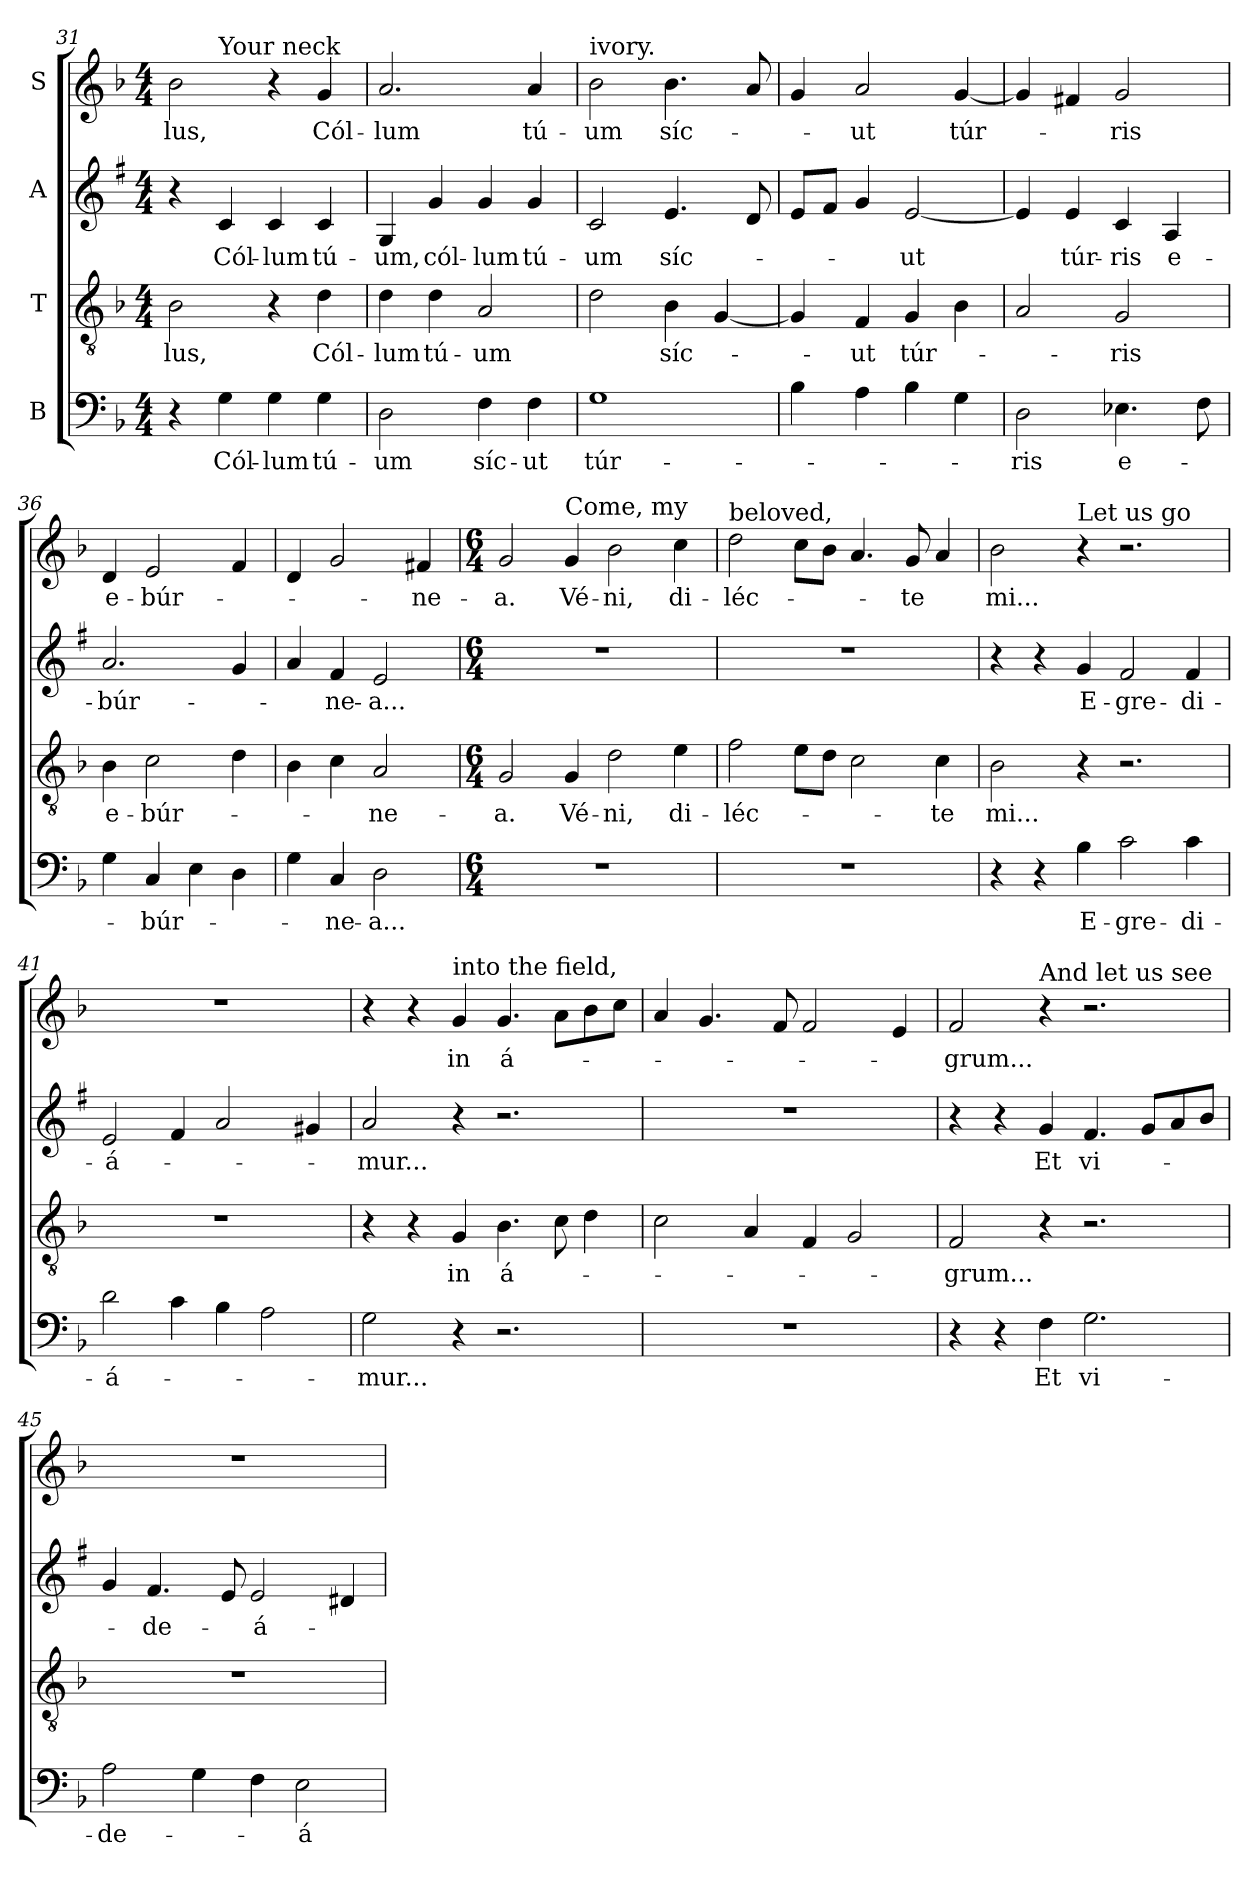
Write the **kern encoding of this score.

**kern	**text	**kern	**text	**kern	**text	**kern	**text
*part4	*part4	*part3	*part3	*part2	*part2	*part1	*part1
*staff4	*staff4	*staff3	*staff3	*staff2	*staff2	*staff1	*staff1
*I"B	*	*I"T	*	*I"A	*	*I"S	*
!!LO:LB:g=z
*clefF4	*	*clefGv2	*	*clefG2	*	*clefG2	*
*	*	*	*	*ITrd1c2	*	*	*
*k[b-]	*	*k[b-]	*	*k[b-]	*	*k[b-]	*
*F:	*	*F:	*	*F:	*	*F:	*
*M4/4	*	*M4/4	*	*M4/4	*	*M4/4	*
=31	=31	=31	=31	=31	=31	=31	=31
!	!	!	!LO:LY:b	!	!	!	!LO:LY:b
*	*	*	*	*	*	*^	*
4r	.	2B-\	-lus,	4r	.	2b-\	4ryy	-lus,
!	!	!	!	!	!	!	!LO:TX:a:t=Your neck	!
!	!LO:LY:b	!	!	!	!LO:LY:b	!	!	!
4G\	Cól-	.	.	4B-/	Cól-	.	2.ryy	.
!	!LO:LY:b	!	!	!	!LO:LY:b	!	!	!
4G\	-lum	4r	.	4B-/	-lum	4r	.	.
!	!LO:LY:b	!	!LO:LY:b	!	!LO:LY:b	!	!	!LO:LY:b
4G\	tú-	4d\	Cól-	4B-/	tú-	4g/	.	Cól-
=32	=32	=32	=32	=32	=32	=32	=32	=32
!	!	!	!	!	!	!LO:TX:a:t=like a tower of	!	!
!	!LO:LY:b	!	!LO:LY:b	!	!LO:LY:b	!	!	!LO:LY:b
*	*	*	*	*	*	*v	*v	*
2D\	-um	4d\	-lum	4F/	-um,	2.a/	-lum
!	!	!	!LO:LY:b	!	!LO:LY:b	!	!
.	.	4d\	tú-	4f/	cól-	.	.
!	!LO:LY:b	!	!LO:LY:b	!	!LO:LY:b	!	!
4F\	síc-	2A/	-um	4f/	-lum	.	.
!	!LO:LY:b	!	!	!	!LO:LY:b	!	!LO:LY:b
4F\	-ut	.	.	4f/	tú-	4a/	tú-
=33	=33	=33	=33	=33	=33	=33	=33
!	!	!	!	!	!	!LO:TX:a:t=ivory.	!
!	!LO:LY:b	!	!	!	!LO:LY:b	!	!LO:LY:b
1G	túr-	2d\	.	2B-/	-um	2b-\	-um
!	!	!	!LO:LY:b	!	!LO:LY:b	!	!LO:LY:b
.	.	4B-\	síc-	4.d/	síc-	4.b-\	síc-
.	.	[4G/	.	.	.	.	.
.	.	.	.	8c/	.	8a/	.
=34	=34	=34	=34	=34	=34	=34	=34
4B-\	.	4G/]	.	8d/L	.	4g/	.
.	.	.	.	8e/J	.	.	.
!	!	!	!LO:LY:b	!	!	!	!LO:LY:b
4A\	.	4F/	-ut	4f/	.	2a/	-ut
!	!	!	!LO:LY:b	!	!LO:LY:b	!	!
4B-\	.	4G/	túr-	[2d/	-ut	.	.
!	!	!	!	!	!	!	!LO:LY:b
4G\	.	4B-\	.	.	.	[4g/	túr-
=35	=35	=35	=35	=35	=35	=35	=35
!	!LO:LY:b	!	!	!	!	!	!
2D\	-ris	2A/	.	4d/]	.	4g/]	.
!	!	!	!	!	!LO:LY:b	!	!
.	.	.	.	4d/	túr-	4f#/	.
!	!LO:LY:b	!	!LO:LY:b	!	!LO:LY:b	!	!LO:LY:b
4.E-\	e-	2G/	-ris	4B-/	-ris	2g/	-ris
!	!	!	!	!	!LO:LY:b	!	!
.	.	.	.	4G/	e-	.	.
8F\	.	.	.	.	.	.	.
=36	=36	=36	=36	=36	=36	=36	=36
!	!	!	!LO:LY:b	!	!LO:LY:b	!	!LO:LY:b
4G\	.	4B-\	e-	2.g/	-búr-	4d/	e-
!	!LO:LY:b	!	!LO:LY:b	!	!	!	!LO:LY:b
4C/	-búr-	2c\	-búr-	.	.	2e/	-búr-
4E\	.	.	.	.	.	.	.
4D\	.	4d\	.	4f/	.	4f/	.
!!LO:PB:g=z
=37	=37	=37	=37	=37	=37	=37	=37
4G\	.	4B-\	.	4g/	.	4d/	.
!	!LO:LY:b	!	!	!	!LO:LY:b	!	!
4C/	-ne-	4c\	.	4e/	-ne-	2g/	.
!	!LO:LY:b	!	!LO:LY:b	!	!LO:LY:b	!	!
2D\	-a...	2A/	-ne-	2d/	-a...	.	.
!	!	!	!	!	!	!	!LO:LY:b
.	.	.	.	.	.	4f#/	-ne-
=38	=38	=38	=38	=38	=38	=38	=38
*M6/4	*	*M6/4	*	*M6/4	*	*M6/4	*
!	!	!	!LO:LY:b	!	!	!	!LO:LY:b
1.r	.	2G/	-a.	1.r	.	2g/	-a.
!	!	!	!	!	!	!LO:TX:a:t=Come, my	!
!	!	!	!LO:LY:b	!	!	!	!LO:LY:b
.	.	4G/	Vé-	.	.	4g/	Vé-
!	!	!	!LO:LY:b	!	!	!	!LO:LY:b
.	.	2d\	-ni,	.	.	2b-\	-ni,
!	!	!	!LO:LY:b	!	!	!	!LO:LY:b
.	.	4e\	di-	.	.	4cc\	di-
=39	=39	=39	=39	=39	=39	=39	=39
!	!	!	!	!	!	!LO:TX:a:t=beloved,	!
!	!	!	!LO:LY:b	!	!	!	!LO:LY:b
1.r	.	2f\	-léc-	1.r	.	2dd\	-léc-
.	.	8e\L	.	.	.	8cc\L	.
.	.	8d\J	.	.	.	8b-\J	.
.	.	2c\	.	.	.	4.a/	.
!	!	!	!	!	!	!	!LO:LY:b
.	.	.	.	.	.	8g/	-te
!	!	!	!LO:LY:b	!	!	!	!
.	.	4c\	-te	.	.	4a/	.
=40	=40	=40	=40	=40	=40	=40	=40
!	!	!	!LO:LY:b	!	!	!	!LO:LY:b
4r	.	2B-\	mi...	4r	.	2b-\	mi...
4r	.	.	.	4r	.	.	.
!	!	!	!	!	!	!LO:TX:a:t=Let us go	!
!	!LO:LY:b	!	!	!	!LO:LY:b	!	!
4B-\	E-	4r	.	4f/	E-	4r	.
!	!LO:LY:b	!	!	!	!LO:LY:b	!	!
2c\	-gre-	2.r	.	2e/	-gre-	2.r	.
!	!LO:LY:b	!	!	!	!LO:LY:b	!	!
4c\	-di-	.	.	4e/	-di-	.	.
!!LO:LB:g=z
=41	=41	=41	=41	=41	=41	=41	=41
!	!LO:LY:b	!	!	!	!LO:LY:b	!	!
2d\	-á-	1.r	.	2d/	-á-	1.r	.
4c\	.	.	.	4e/	.	.	.
4B-\	.	.	.	2g/	.	.	.
2A\	.	.	.	.	.	.	.
.	.	.	.	4f#/	.	.	.
=42	=42	=42	=42	=42	=42	=42	=42
!	!LO:LY:b	!	!	!	!LO:LY:b	!	!
2G\	-mur...	4r	.	2g/	-mur...	4r	.
.	.	4r	.	.	.	4r	.
!	!	!	!	!	!	!LO:TX:a:t=into the field,	!
!	!	!	!LO:LY:b	!	!	!	!LO:LY:b
4r	.	4G/	in	4r	.	4g/	in
!	!	!	!LO:LY:b	!	!	!	!LO:LY:b
2.r	.	4.B-\	á-	2.r	.	4.g/	á-
.	.	8c\	.	.	.	8a\L	.
.	.	4d\	.	.	.	8b-\	.
.	.	.	.	.	.	8cc\J	.
=43	=43	=43	=43	=43	=43	=43	=43
1.r	.	2c\	.	1.r	.	4a/	.
.	.	.	.	.	.	4.g/	.
.	.	4A/	.	.	.	.	.
.	.	.	.	.	.	8f/	.
.	.	4F/	.	.	.	2f/	.
.	.	2G/	.	.	.	.	.
.	.	.	.	.	.	4e/	.
=44	=44	=44	=44	=44	=44	=44	=44
!	!	!	!LO:LY:b	!	!	!	!LO:LY:b
4r	.	2F/	-grum...	4r	.	2f/	-grum...
4r	.	.	.	4r	.	.	.
!	!	!	!	!	!	!LO:TX:a:t=And let us see	!
!	!LO:LY:b	!	!	!	!LO:LY:b	!	!
4F\	Et	4r	.	4f/	Et	4r	.
!	!LO:LY:b	!	!	!	!LO:LY:b	!	!
2.G\	vi-	2.r	.	4.e/	vi-	2.r	.
.	.	.	.	8f/L	.	.	.
.	.	.	.	8g/	.	.	.
.	.	.	.	8a/J	.	.	.
!!LO:PB:g=z
=45	=45	=45	=45	=45	=45	=45	=45
!	!LO:LY:b	!	!	!	!	!	!
2A\	-de-	1.r	.	4f/	.	1.r	.
!	!	!	!	!	!LO:LY:b	!	!
.	.	.	.	4.e/	-de-	.	.
4G\	.	.	.	.	.	.	.
.	.	.	.	8d/	.	.	.
!	!	!	!	!	!LO:LY:b	!	!
4F\	.	.	.	2d/	-á-	.	.
!	!LO:LY:b	!	!	!	!	!	!
2E\	-á-	.	.	.	.	.	.
.	.	.	.	4c#/	.	.	.
=	=	=	=	=	=	=	=
*-	*-	*-	*-	*-	*-	*-	*-
